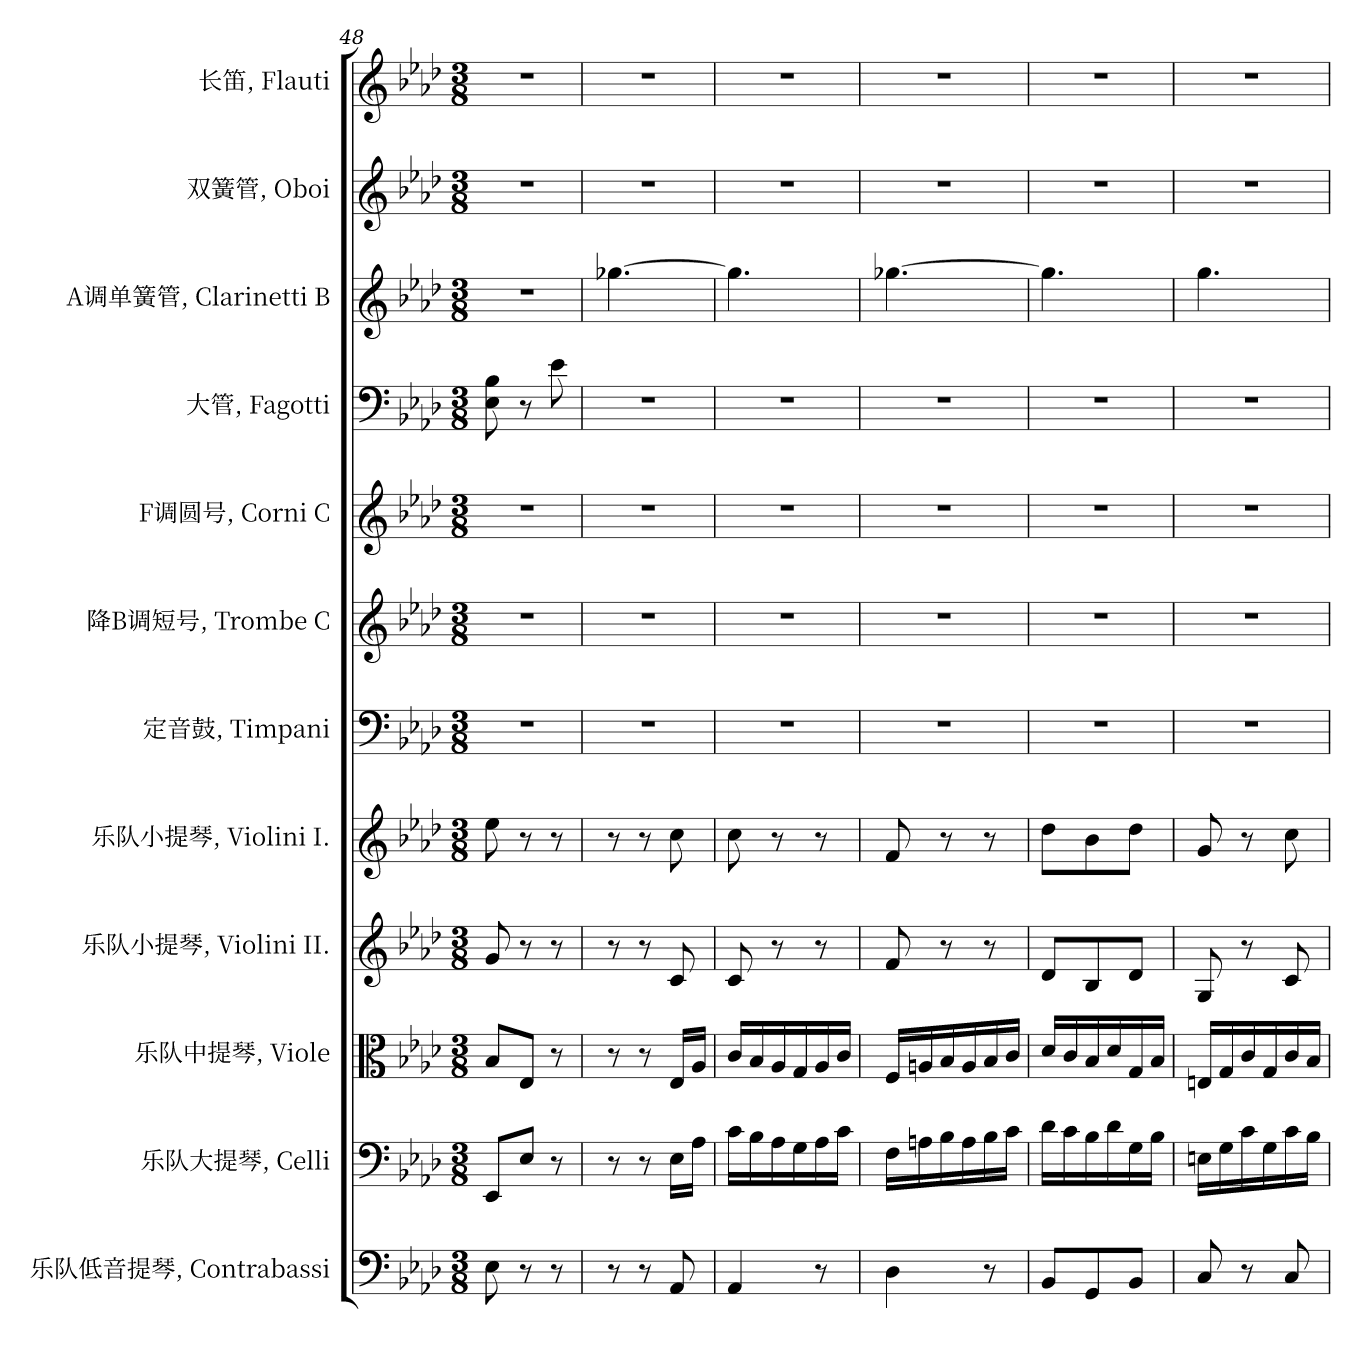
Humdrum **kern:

**kern	**kern	**kern	**kern	**kern	**kern	**kern	**kern	**kern	**kern	**kern	**kern
*part12	*part11	*part10	*part9	*part8	*part7	*part6	*part5	*part4	*part3	*part2	*part1
*staff12	*staff11	*staff10	*staff9	*staff8	*staff7	*staff6	*staff5	*staff4	*staff3	*staff2	*staff1
*I"乐队低音提琴, Contrabassi	*I"乐队大提琴, Celli	*I"乐队中提琴, Viole	*I"乐队小提琴, Violini II.	*I"乐队小提琴, Violini I.	*I"定音鼓, Timpani	*I"降B调短号, Trombe C	*I"F调圆号, Corni C	*I"大管, Fagotti	*I"A调单簧管, Clarinetti B	*I"双簧管, Oboi	*I"长笛, Flauti
*I'Cbs.	*	*	*	*	*I'Timp.	*	*	*	*I'A Cl.	*I'Ob.	*I'Fl.
*clefF4	*clefF4	*clefC3	*clefG2	*clefG2	*clefF4	*clefG2	*clefG2	*clefF4	*clefG2	*clefG2	*clefG2
*ITrd7c12	*	*	*	*	*	*ITrd1c2	*ITrd4c7	*	*ITrd2c3	*	*
*k[b-e-a-d-]	*k[b-e-a-d-]	*k[b-e-a-d-]	*k[b-e-a-d-]	*k[b-e-a-d-]	*k[b-e-a-d-]	*k[b-e-a-d-g-c-]	*k[b-e-a-d-g-]	*k[b-e-a-d-]	*k[b-]	*k[b-e-a-d-]	*k[b-e-a-d-]
*M3/8	*M3/8	*M3/8	*M3/8	*M3/8	*M3/8	*M3/8	*M3/8	*M3/8	*M3/8	*M3/8	*M3/8
=48	=48	=48	=48	=48	=48	=48	=48	=48	=48	=48	=48
8EE-\	8EE-/L	8B-/L	8g/	8ee-\	4.r	4.r	4.r	8E-\ 8B-\	4.r	4.r	4.r
8r	8E-/J	8E-/J	8r	8r	.	.	.	8r	.	.	.
8r	8r	8r	8r	8r	.	.	.	8e-\	.	.	.
=49	=49	=49	=49	=49	=49	=49	=49	=49	=49	=49	=49
8r	8r	8r	8r	8r	4.r	4.r	4.r	4.r	[4.ee-X\	4.r	4.r
8r	8r	8r	8r	8r	.	.	.	.	.	.	.
8AAA-/	16E-\LL	16E-/LL	8c/	8cc\	.	.	.	.	.	.	.
.	16A-\JJ	16A-/JJ	.	.	.	.	.	.	.	.	.
!!LO:PB:g=z
=50	=50	=50	=50	=50	=50	=50	=50	=50	=50	=50	=50
4AAA-/	16c\LL	16c/LL	8c/	8cc\	4.r	4.r	4.r	4.r	4.ee-\]	4.r	4.r
.	16B-\	16B-/	.	.	.	.	.	.	.	.	.
.	16A-\	16A-/	8r	8r	.	.	.	.	.	.	.
.	16G\	16G/	.	.	.	.	.	.	.	.	.
8r	16A-\	16A-/	8r	8r	.	.	.	.	.	.	.
.	16c\JJ	16c/JJ	.	.	.	.	.	.	.	.	.
=51	=51	=51	=51	=51	=51	=51	=51	=51	=51	=51	=51
4DD-\	16F\LL	16F/LL	8f/	8f/	4.r	4.r	4.r	4.r	[4.ee-X\	4.r	4.r
.	16An\	16An/	.	.	.	.	.	.	.	.	.
.	16B-\	16B-/	8r	8r	.	.	.	.	.	.	.
.	16A\	16A/	.	.	.	.	.	.	.	.	.
8r	16B-\	16B-/	8r	8r	.	.	.	.	.	.	.
.	16c\JJ	16c/JJ	.	.	.	.	.	.	.	.	.
=52	=52	=52	=52	=52	=52	=52	=52	=52	=52	=52	=52
8BBB-/L	16d-\LL	16d-/LL	8d-/L	8dd-\L	4.r	4.r	4.r	4.r	4.ee-\]	4.r	4.r
.	16c\	16c/	.	.	.	.	.	.	.	.	.
8GGG/	16B-\	16B-/	8B-/	8b-\	.	.	.	.	.	.	.
.	16d-\	16d-/	.	.	.	.	.	.	.	.	.
8BBB-/J	16G\	16G/	8d-/J	8dd-\J	.	.	.	.	.	.	.
.	16B-\JJ	16B-/JJ	.	.	.	.	.	.	.	.	.
=53	=53	=53	=53	=53	=53	=53	=53	=53	=53	=53	=53
8CC/	16En\LL	16En/LL	8G/	8g/	4.r	4.r	4.r	4.r	4.ee\	4.r	4.r
.	16G\	16G/	.	.	.	.	.	.	.	.	.
8r	16c\	16c/	8r	8r	.	.	.	.	.	.	.
.	16G\	16G/	.	.	.	.	.	.	.	.	.
8CC/	16c\	16c/	8c/	8cc\	.	.	.	.	.	.	.
.	16B-\JJ	16B-/JJ	.	.	.	.	.	.	.	.	.
=	=	=	=	=	=	=	=	=	=	=	=
*-	*-	*-	*-	*-	*-	*-	*-	*-	*-	*-	*-
